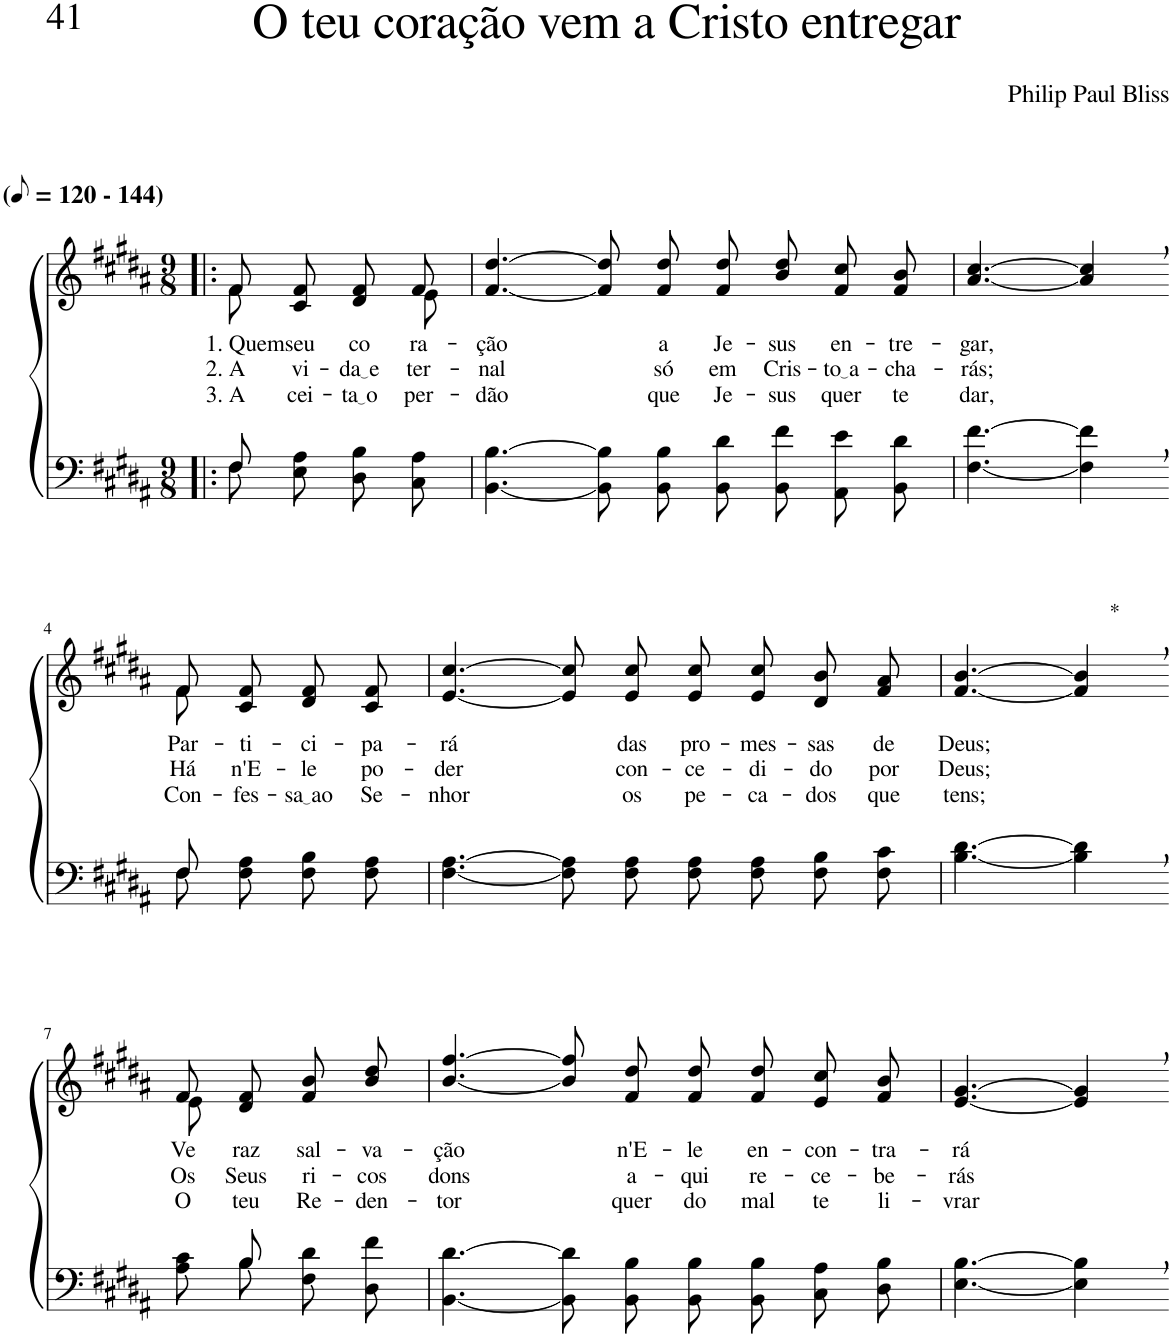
**kern	**kern	**text	**text	**text
*part2	*part1	*part1	*part1	*part1
*staff2	*staff1	*staff1	*staff1	*staff1
*I"Parte III e IV	*I"Parte I e II	*	*	*
*clefF4	*clefG2	*	*	*
*Trd1c2	*Trd1c2	*	*	*
*k[f#c#g#d#a#]	*k[f#c#g#d#a#]	*	*	*
*M9/8	*M9/8	*	*	*
*MM60	*MM60	*	*	*
=1!|:	=1!|:	=1!|:	=1!|:	=1!|:
*^	*	*	*	*
!	!	!LO:TX:a:B:t=(	!	!	!
!	!	!LO:TX:a:B:t=- 144)	!	!	!
!	!	!	!LO:LY:b	!LO:LY:b	!LO:LY:b
*	*	*^	*	*	*
8F#\	8F#/	8f#\	8f#/	1. Quem	2. A	3. A-
!	!	!	!	!LO:LY:b	!LO:LY:b	!LO:LY:b
8E\ 8A#\L	4.ryy	4ryy	8c#/ 8f#/L	seu	vi-	-cei-
!	!	!	!	!LO:LY:b	!LO:LY:b	!LO:LY:b
8D#\ 8B\	.	.	8d#/ 8f#/	co-	da e	ta o
!	!	!	!	!LO:LY:b	!LO:LY:b	!LO:LY:b
8C#\ 8A#\J	.	8e\	8f#/J	-ra-	-ter-	-per-
*v	*v	*	*	*	*	*
=2	=2	=2	=2	=2	=2
!	!	!	!LO:LY:b	!LO:LY:b	!LO:LY:b
*	*v	*v	*	*	*
[4.BB\ [4.B\	[4.f#/ [4.dd#/	-ção	-nal	-dão
8BB]\ 8B]\L	8f#]/ 8dd#]/L	.	.	.
!	!	!LO:LY:b	!LO:LY:b	!LO:LY:b
8BB\ 8B\	8f#/ 8dd#/	a	só	que
!	!	!LO:LY:b	!LO:LY:b	!LO:LY:b
8BB\ 8d#\J	8f#/ 8dd#/J	Je-	em	Je-
!	!	!LO:LY:b	!LO:LY:b	!LO:LY:b
8BB\ 8f#\L	8b\ 8dd#\L	-sus	Cris-	-sus
!	!	!LO:LY:b	!LO:LY:b	!LO:LY:b
8AA#\ 8e\	8f#\ 8cc#\	en-	to a	quer
!	!	!LO:LY:b	!LO:LY:b	!LO:LY:b
8BB\ 8d#\J	8f#\ 8b\J	-tre-	-cha-	te
=3	=3	=3	=3	=3
!	!	!LO:LY:b	!LO:LY:b	!LO:LY:b
[4.F#\ [4.f#\	[4.a#/ [4.cc#/	-gar,	-rás;	dar,
4F#\], 4f#\],	4a#/], 4cc#/],	.	.	.
!!LO:LB:g=z
=4-	=4-	=4-	=4-	=4-
*^	*	*	*	*
!	!	!	!LO:LY:b	!LO:LY:b	!LO:LY:b
*	*	*^	*	*	*
8F#/	8F#\	8f#/	8f#\	Par-	Há	Con-
!	!	!	!	!LO:LY:b	!LO:LY:b	!LO:LY:b
8F#\ 8A#\L	4.ryy	8c#/ 8f#/L	4.ryy	-ti-	n'E-	-fes-
!	!	!	!	!LO:LY:b	!LO:LY:b	!LO:LY:b
8F#\ 8B\	.	8d#/ 8f#/	.	-ci-	-le	sa ao
!	!	!	!	!LO:LY:b	!LO:LY:b	!LO:LY:b
8F#\ 8A#\J	.	8c#/ 8f#/J	.	-pa-	po-	Se-
*v	*v	*	*	*	*	*
*	*v	*v	*	*	*
=5	=5	=5	=5	=5
!	!	!LO:LY:b	!LO:LY:b	!LO:LY:b
[4.F#\ [4.A#\	[4.e/ [4.cc#/	-rá	-der	-nhor
8F#]\ 8A#]\L	8e]/ 8cc#]/L	.	.	.
!	!	!LO:LY:b	!LO:LY:b	!LO:LY:b
8F#\ 8A#\	8e/ 8cc#/	das	con-	os
!	!	!LO:LY:b	!LO:LY:b	!LO:LY:b
8F#\ 8A#\J	8e/ 8cc#/J	pro-	-ce-	pe-
!	!	!LO:LY:b	!LO:LY:b	!LO:LY:b
8F#\ 8A#\L	8e/ 8cc#/L	-mes-	-di-	-ca-
!	!	!LO:LY:b	!LO:LY:b	!LO:LY:b
8F#\ 8B\	8d#/ 8b/	-sas	-do	-dos
!	!	!LO:LY:b	!LO:LY:b	!LO:LY:b
8F#\ 8c#\J	8f#/ 8a#/J	de	por	que
=6	=6	=6	=6	=6
!	!	!LO:LY:b	!LO:LY:b	!LO:LY:b
[4.B\ [4.d#\	[4.f#/ [4.b/	Deus;	Deus;	tens;
!	!LO:TX:a:t=*	!	!	!
4B\], 4d#\],	4f#/], 4b/],	.	.	.
!!LO:LB:g=z
=7-	=7-	=7-	=7-	=7-
*^	*^	*	*	*
!	!	!	!	!LO:LY:b	!LO:LY:b	!LO:LY:b
8ryy	8A#\ 8c#\	8f#/	8e\	Ve-	Os	O
!	!	!	!	!LO:LY:b	!LO:LY:b	!LO:LY:b
8B/	8B\L	8d#/ 8f#/L	4.ryy	-raz	Seus	teu
!	!	!	!	!LO:LY:b	!LO:LY:b	!LO:LY:b
4ryy	8F#\ 8d#\	8f#/ 8b/	.	sal-	ri-	Re-
!	!	!	!	!LO:LY:b	!LO:LY:b	!LO:LY:b
.	8D#\ 8f#\J	8b/ 8dd#/J	.	-va-	-cos	-den-
*	*	*v	*v	*	*	*
=8	=8	=8	=8	=8	=8
!	!	!	!LO:LY:b	!LO:LY:b	!LO:LY:b
*v	*v	*	*	*	*
[4.BB\ [4.d#\	[4.b/ [4.ff#/	-ção	dons	-tor
8BB]\ 8d#]\L	8b]\ 8ff#]\L	.	.	.
!	!	!LO:LY:b	!LO:LY:b	!LO:LY:b
8BB\ 8B\	8f#\ 8dd#\	n'E-	a-	quer
!	!	!LO:LY:b	!LO:LY:b	!LO:LY:b
8BB\ 8B\J	8f#\ 8dd#\J	-le	-qui	do
!	!	!LO:LY:b	!LO:LY:b	!LO:LY:b
8BB\ 8B\L	8f#/ 8dd#/L	en-	re-	mal
!	!	!LO:LY:b	!LO:LY:b	!LO:LY:b
8C#\ 8A#\	8e/ 8cc#/	-con-	-ce-	te
!	!	!LO:LY:b	!LO:LY:b	!LO:LY:b
8D#\ 8B\J	8f#/ 8b/J	-tra-	-be-	li-
=9	=9	=9	=9	=9
!	!	!LO:LY:b	!LO:LY:b	!LO:LY:b
[4.E\ [4.B\	[4.e/ [4.g#/	-rá	-rás	-vrar
4E\], 4B\],	4e/], 4g#/],	.	.	.
=-	=-	=-	=-	=-
*-	*-	*-	*-	*-
